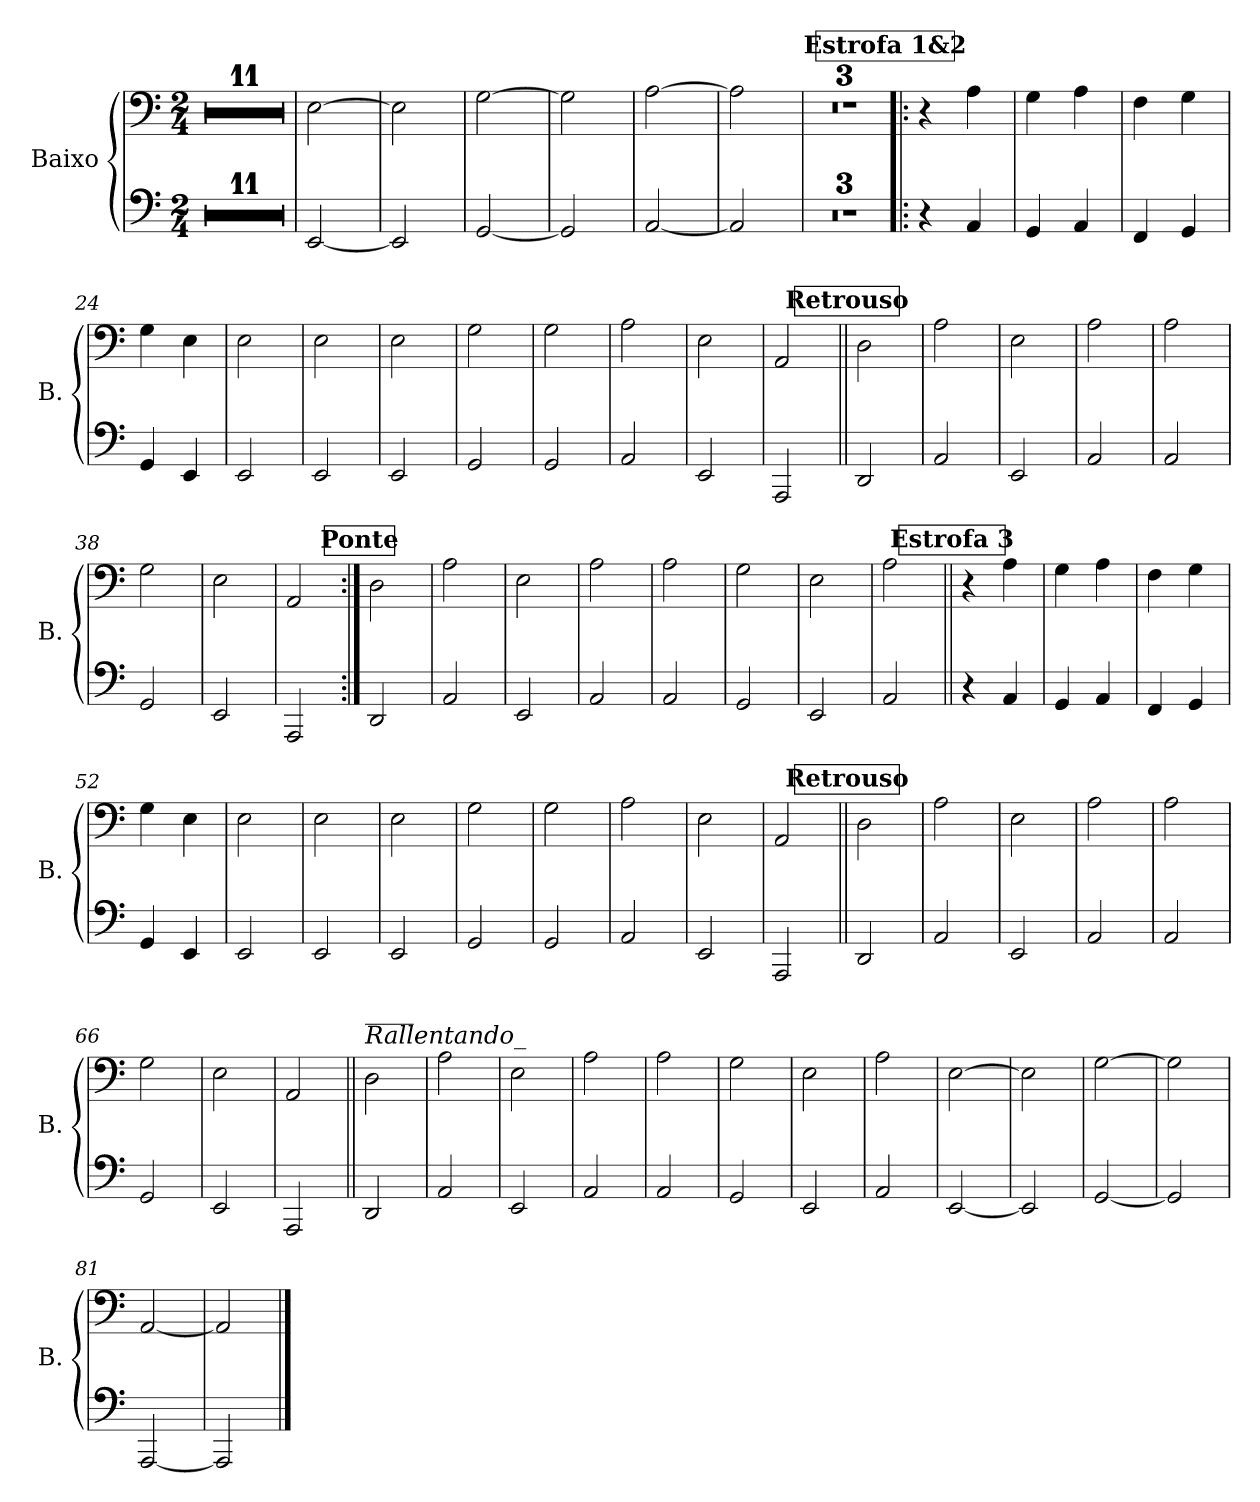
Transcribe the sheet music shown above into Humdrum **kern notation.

**kern	**kern
*part1	*part1
*staff2	*staff1
*I"Baixo	*
*I'B.	*
*stria4	*
*	*clefF4
*ITrd7c12	*ITrd7c12
*k[]	*k[]
*M2/4	*M2/4
=1	=1
2r	2r
=2	=2
2r	2r
=3	=3
2r	2r
=4	=4
2r	2r
=5	=5
2r	2r
=6	=6
2r	2r
=7	=7
2r	2r
=8	=8
2r	2r
=9	=9
2r	2r
=10	=10
2r	2r
=11	=11
2r	2r
=12	=12
[2EEE	[2EE\
=13	=13
2EEE]	2EE\]
=14	=14
[2GGG	[2GG\
=15	=15
2GGG]	2GG\]
=16	=16
[2AAA	[2AA\
=17	=17
2AAA]	2AA\]
=18	=18
2r	2r
=19	=19
2r	2r
=20	=20
2r	2r
!!LO:REH:place=s1:a:B:fs=14:t=Estrofa 1&2
=21!|:	=21!|:
4r	4r
4AAA	4AA\
=22	=22
4GGG	4GG\
4AAA	4AA\
=23	=23
4FFF	4FF\
4GGG	4GG\
=24	=24
4GGG	4GG\
4EEE	4EE\
=25	=25
2EEE	2EE\
=26	=26
2EEE	2EE\
=27	=27
2EEE	2EE\
=28	=28
2GGG	2GG\
!!LO:LB:g=z
=29	=29
2GGG	2GG\
=30	=30
2AAA	2AA\
=31	=31
2EEE	2EE\
=32	=32
2AAAA	2AAA/
!!LO:REH:place=s1:a:B:fs=14:t=Retrouso
=33||	=33||
2DDD	2DD\
=34	=34
2AAA	2AA\
=35	=35
2EEE	2EE\
=36	=36
2AAA	2AA\
=37	=37
2AAA	2AA\
=38	=38
2GGG	2GG\
=39	=39
2EEE	2EE\
=40	=40
2AAAA	2AAA/
!!LO:REH:place=s1:a:B:fs=14:t=Ponte
=41:|!	=41:|!
2DDD	2DD\
=42	=42
2AAA	2AA\
=43	=43
2EEE	2EE\
=44	=44
2AAA	2AA\
=45	=45
2AAA	2AA\
=46	=46
2GGG	2GG\
!!LO:LB:g=z
=47	=47
2EEE	2EE\
=48	=48
2AAA	2AA\
!!LO:REH:place=s1:a:B:fs=14:t=Estrofa 3
=49||	=49||
4r	4r
4AAA	4AA\
=50	=50
4GGG	4GG\
4AAA	4AA\
=51	=51
4FFF	4FF\
4GGG	4GG\
=52	=52
4GGG	4GG\
4EEE	4EE\
=53	=53
2EEE	2EE\
=54	=54
2EEE	2EE\
=55	=55
2EEE	2EE\
=56	=56
2GGG	2GG\
=57	=57
2GGG	2GG\
=58	=58
2AAA	2AA\
=59	=59
2EEE	2EE\
=60	=60
2AAAA	2AAA/
!!LO:REH:place=s1:a:B:fs=14:t=Retrouso
=61||	=61||
2DDD	2DD\
=62	=62
2AAA	2AA\
=63	=63
2EEE	2EE\
=64	=64
2AAA	2AA\
!!LO:LB:g=z
=65	=65
2AAA	2AA\
=66	=66
2GGG	2GG\
=67	=67
2EEE	2EE\
=68	=68
2AAAA	2AAA/
=69||	=69||
!!LO:REH:place=s1:a:B:fs=14:t=CODA
*	*MM95
!	!LO:TX:i:t=Rallentando_
!	!LO:TX:t=____
2DDD	2DD\
=70	=70
2AAA	2AA\
=71	=71
*	*MM90
2EEE	2EE\
=72	=72
2AAA	2AA\
=73	=73
*	*MM80
2AAA	2AA\
=74	=74
2GGG	2GG\
=75	=75
2EEE	2EE\
=76	=76
2AAA	2AA\
=77	=77
[2EEE	[2EE\
=78	=78
2EEE]	2EE\]
=79	=79
[2GGG	[2GG\
=80	=80
2GGG]	2GG\]
=81	=81
[2AAAA	[2AAA/
=82	=82
2AAAA]	2AAA/]
==	==
*-	*-
